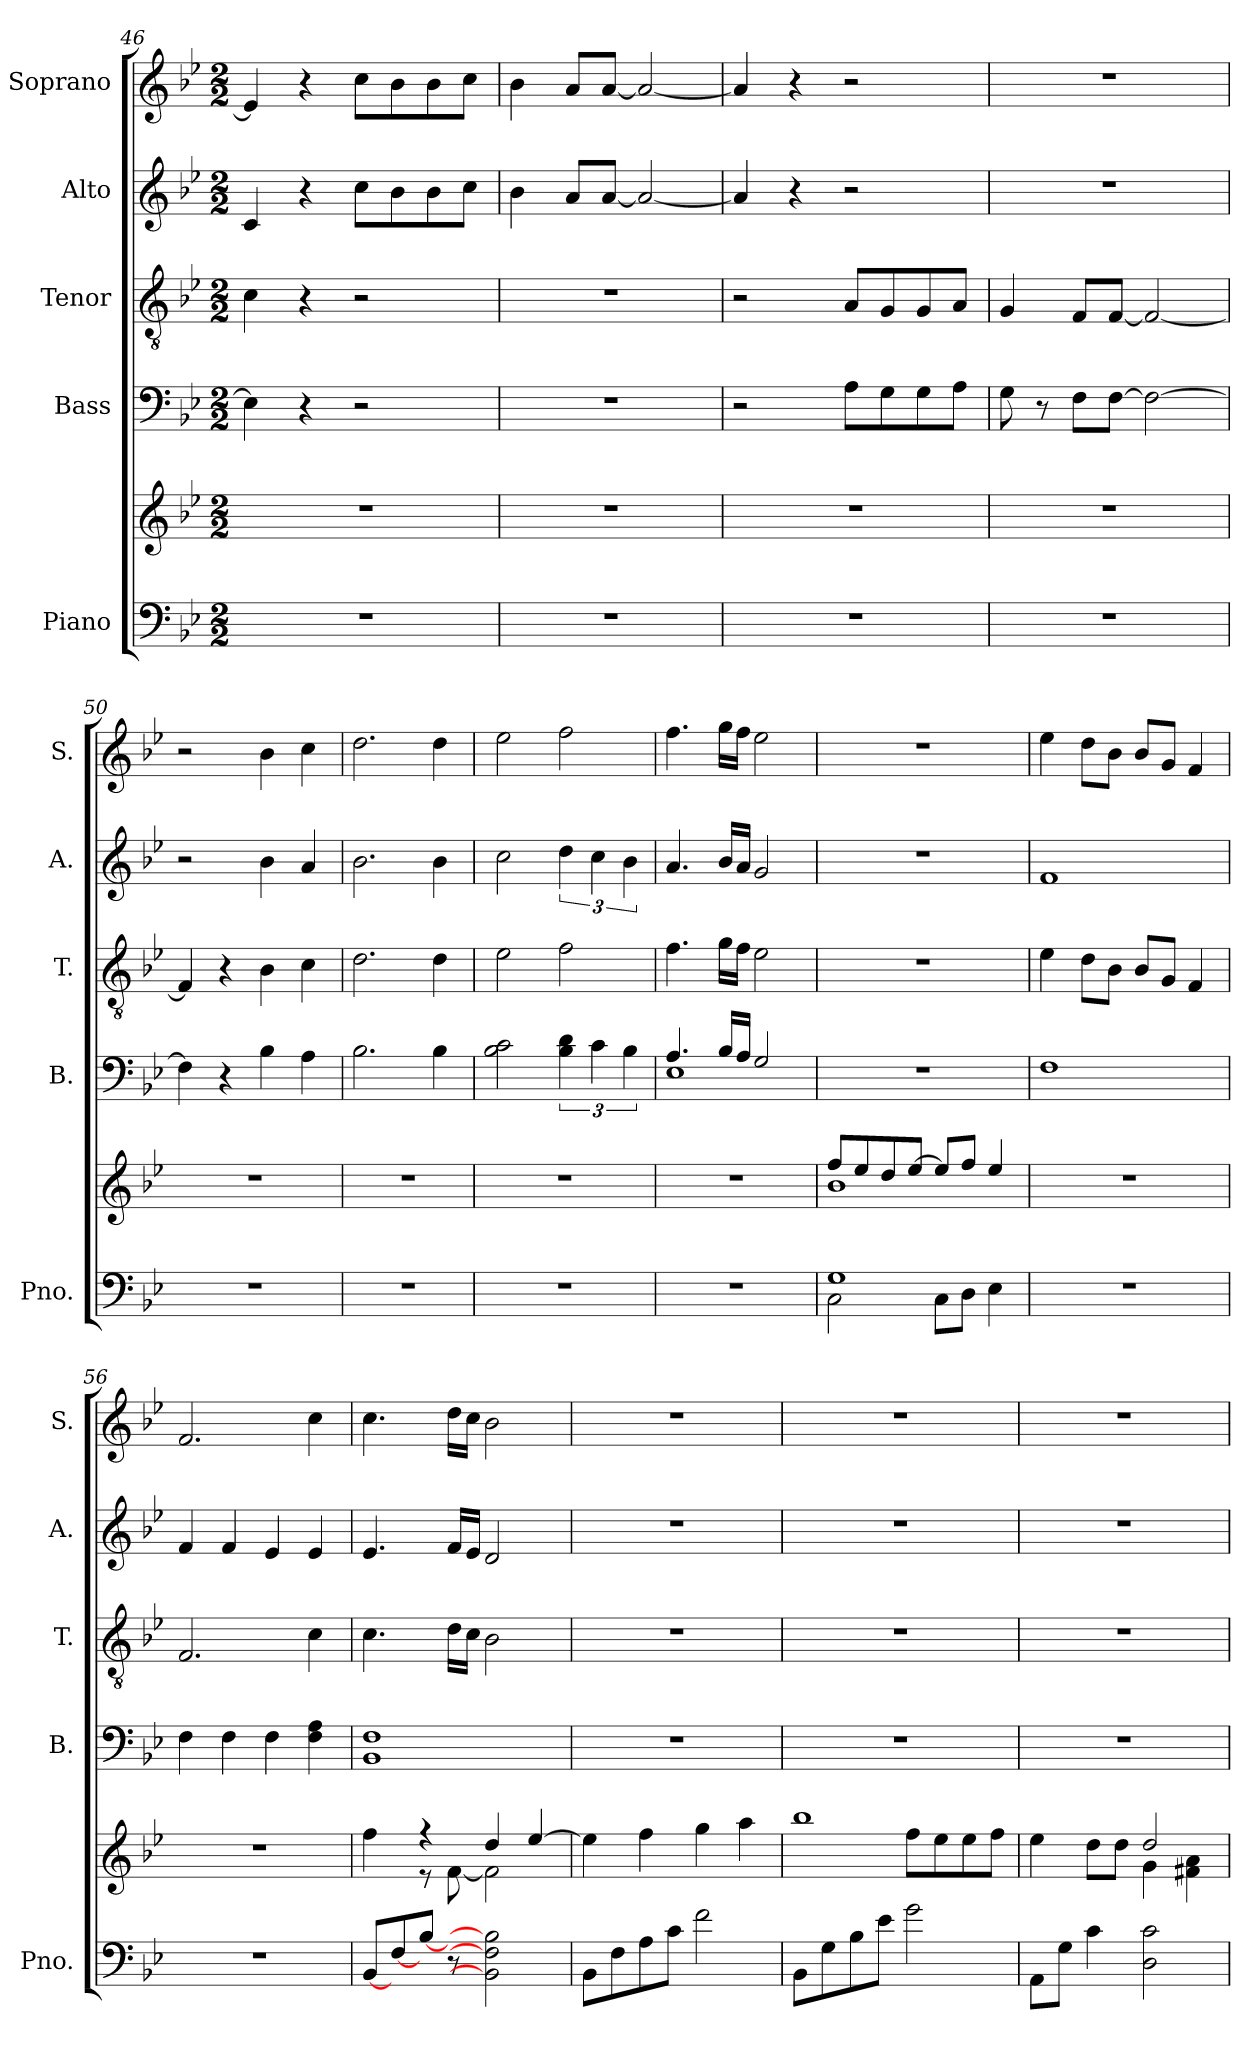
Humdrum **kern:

**kern	**kern	**kern	**kern	**kern	**kern
*part5	*part5	*part4	*part3	*part2	*part1
*staff6	*staff5	*staff4	*staff3	*staff2	*staff1
*I"Piano	*	*I"Bass	*I"Tenor	*I"Alto	*I"Soprano
*I'Pno.	*	*I'B.	*I'T.	*I'A.	*I'S.
*clefF4	*clefG2	*clefF4	*clefGv2	*clefG2	*clefG2
*k[b-e-]	*k[b-e-]	*k[b-e-]	*k[b-e-]	*k[b-e-]	*k[b-e-]
*M2/2	*M2/2	*M2/2	*M2/2	*M2/2	*M2/2
=46	=46	=46	=46	=46	=46
1r	1r	4E-\]	4c\	4c/	4e-/]
.	.	4r	4r	4r	4r
.	.	2r	2r	8cc\L	8cc\L
.	.	.	.	8b-\	8b-\
.	.	.	.	8b-\	8b-\
.	.	.	.	8cc\J	8cc\J
!!LO:LB:g=z
=47	=47	=47	=47	=47	=47
1r	1r	1r	1r	4b-\	4b-\
.	.	.	.	8a/L	8a/L
.	.	.	.	[8a/J	[8a/J
.	.	.	.	2a/_	2a/_
=48	=48	=48	=48	=48	=48
1r	1r	2r	2r	4a/]	4a/]
.	.	.	.	4r	4r
.	.	8A\L	8A/L	2r	2r
.	.	8G\	8G/	.	.
.	.	8G\	8G/	.	.
.	.	8A\J	8A/J	.	.
=49	=49	=49	=49	=49	=49
1r	1r	8G\	4G/	1r	1r
.	.	8r	.	.	.
.	.	8F\L	8F/L	.	.
.	.	[8F\J	[8F/J	.	.
.	.	2F\_	2F/_	.	.
=50	=50	=50	=50	=50	=50
1r	1r	4F\]	4F/]	2r	2r
.	.	4r	4r	.	.
.	.	4B-\	4B-\	4b-\	4b-\
.	.	4A\	4c\	4a/	4cc\
=51	=51	=51	=51	=51	=51
1r	1r	2.B-\	2.d\	2.b-\	2.dd\
.	.	4B-\	4d\	4b-\	4dd\
=52	=52	=52	=52	=52	=52
1r	1r	2B-\ 2c\	2e-\	2cc\	2ee-\
.	.	6B-\ 6d\	2f\	6dd\	2ff\
.	.	6c\	.	6cc\	.
.	.	6B-\	.	6b-\	.
=53	=53	=53	=53	=53	=53
*	*	*^	*	*	*
1r	1r	4.A/	1E-	4.f\	4.a/	4.ff\
.	.	16B-/LL	.	16g\LL	16b-/LL	16gg\LL
.	.	16A/JJ	.	16f\JJ	16a/JJ	16ff\JJ
.	.	2G/	.	2e-\	2g/	2ee-\
*	*	*v	*v	*	*	*
!!LO:PB:g=z
=54	=54	=54	=54	=54	=54
*^	*^	*	*	*	*
1G	2C\	8ff/L	1b-	1r	1r	1r	1r
.	.	8ee-/	.	.	.	.	.
.	.	8dd/	.	.	.	.	.
.	.	[8ee-/J	.	.	.	.	.
.	8C\L	8ee-/L]	.	.	.	.	.
.	8D\J	8ff/J	.	.	.	.	.
.	4E-\	4ee-/	.	.	.	.	.
*v	*v	*	*	*	*	*	*
*	*v	*v	*	*	*	*
=55	=55	=55	=55	=55	=55
1r	1r	1F	4e-\	1f	4ee-\
.	.	.	8d\L	.	8dd\L
.	.	.	8B-\J	.	8b-\J
.	.	.	8B-/L	.	8b-/L
.	.	.	8G/J	.	8g/J
.	.	.	4F/	.	4f/
=56	=56	=56	=56	=56	=56
1r	1r	4F\	2.F/	4f/	2.f/
.	.	4F\	.	4f/	.
.	.	4F\	.	4e-/	.
.	.	4F\ 4A\	4c\	4e-/	4cc\
=57	=57	=57	=57	=57	=57
*	*^	*	*	*	*
[8BB-/L	4ff\	4ryy	1BB- 1F	4.c\	4.e-/	4.cc\
[8F/	.	.	.	.	.	.
[8B-/J	4r	8r	.	.	.	.
8r	.	[8f\	.	16d\LL	16f/LL	16dd\LL
.	.	.	.	16c\JJ	16e-/JJ	16cc\JJ
2BB-\] 2F\] 2B-\]	4dd/	2f\]	.	2B-\	2d/	2b-\
.	[4ee-/	.	.	.	.	.
*	*v	*v	*	*	*	*
=58	=58	=58	=58	=58	=58
8BB-\L	4ee-\]	1r	1r	1r	1r
8F\	.	.	.	.	.
8A\	4ff\	.	.	.	.
8c\J	.	.	.	.	.
2f\	4gg\	.	.	.	.
.	4aa\	.	.	.	.
=59	=59	=59	=59	=59	=59
*	*^	*	*	*	*
8BB-\L	1bb-	2ryy	1r	1r	1r	1r
8G\	.	.	.	.	.	.
8B-\	.	.	.	.	.	.
8e-\J	.	.	.	.	.	.
2g\	.	8ff\L	.	.	.	.
.	.	8ee-\	.	.	.	.
.	.	8ee-\	.	.	.	.
.	.	8ff\J	.	.	.	.
!!LO:LB:g=z
=60	=60	=60	=60	=60	=60	=60
8AA\L	4ee-\	2ryy	1r	1r	1r	1r
8G\J	.	.	.	.	.	.
4c\	8dd\L	.	.	.	.	.
.	8dd\J	.	.	.	.	.
2D\ 2c\	2dd/	4g\	.	.	.	.
.	.	4f#X\ 4a\	.	.	.	.
*	*v	*v	*	*	*	*
=	=	=	=	=	=
*-	*-	*-	*-	*-	*-
